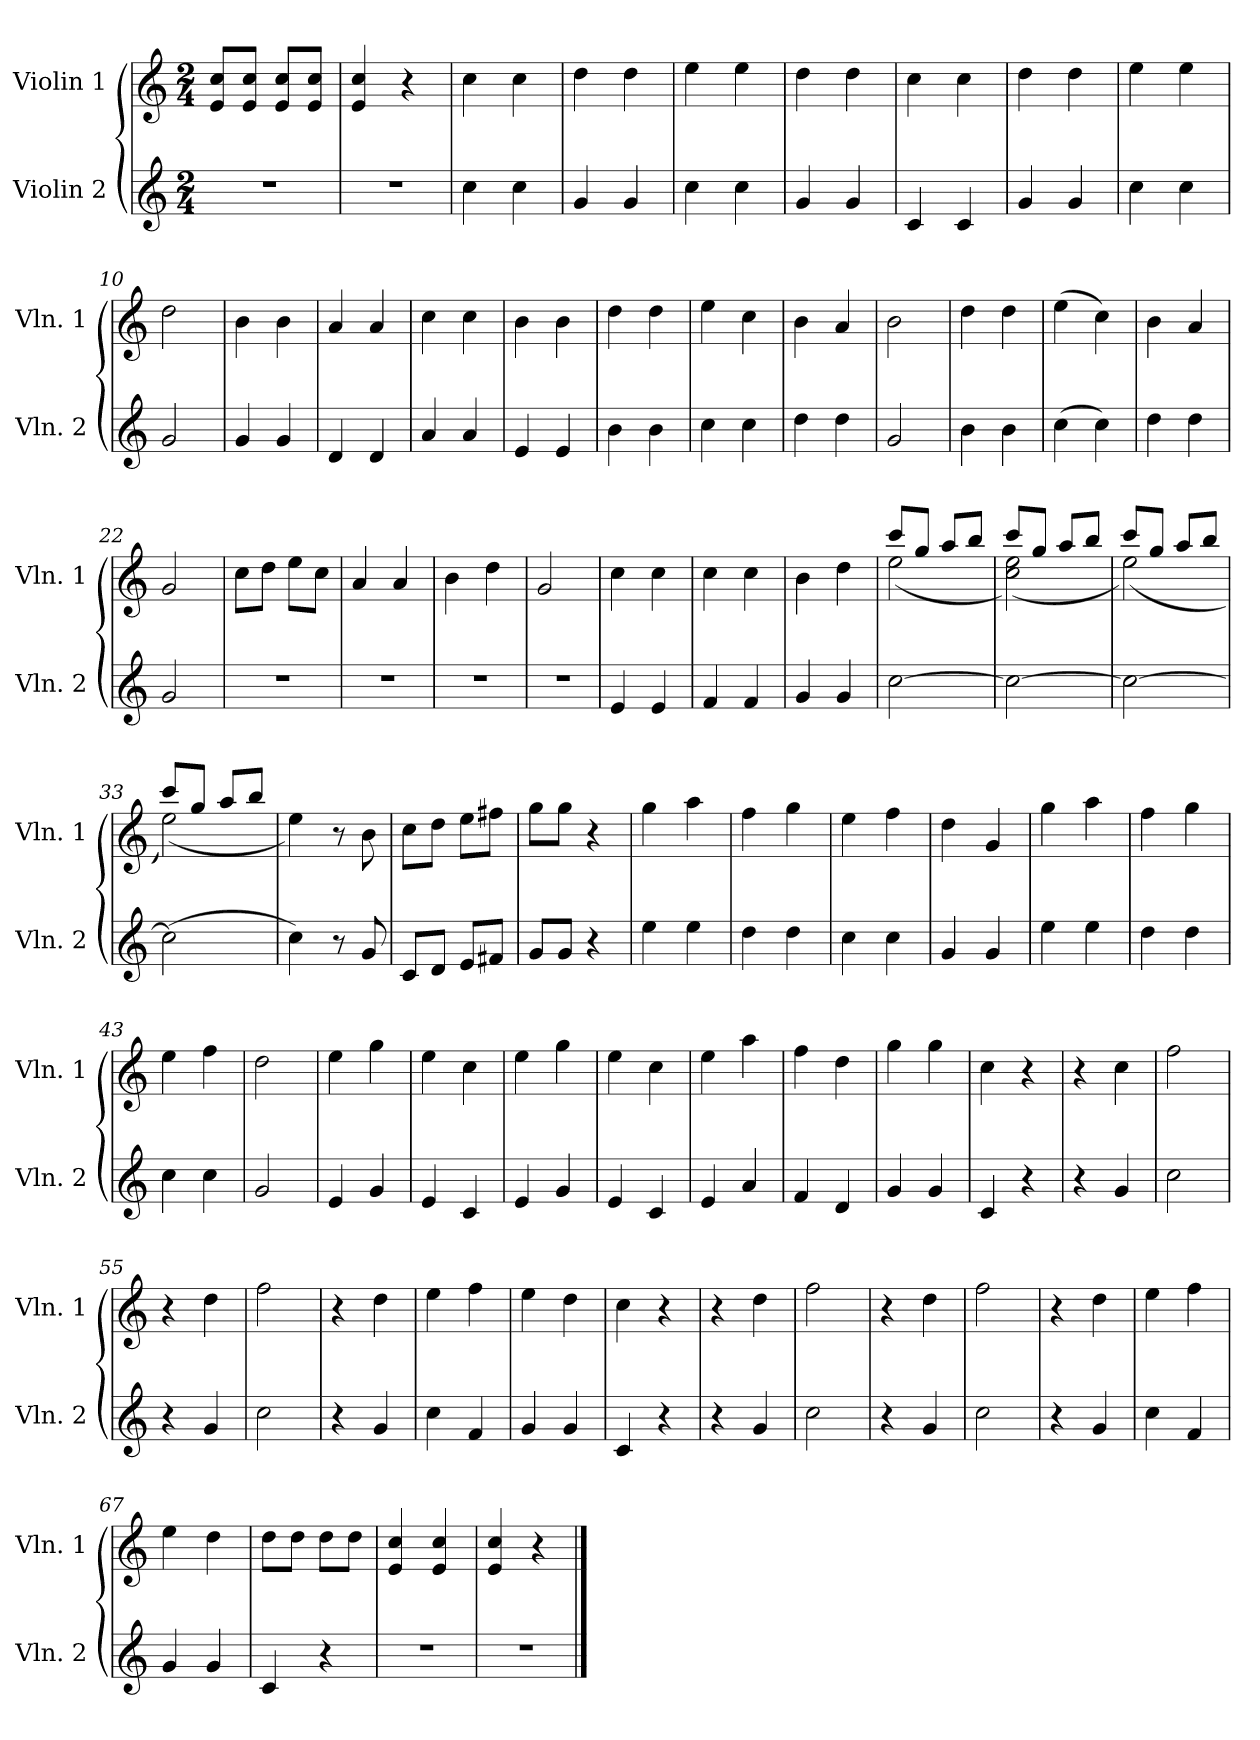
**kern	**kern
*part2	*part1
*staff2	*staff1
*I"Violin 2	*I"Violin 1
*I'Vln. 2	*I'Vln. 1
*clefG2	*clefG2
*k[]	*k[]
*M2/4	*M2/4
=1	=1
2r	8e/ 8cc/L
.	8e/ 8cc/J
.	8e/ 8cc/L
.	8e/ 8cc/J
=2	=2
2r	4e/ 4cc/
.	4r
=3	=3
4cc\	4cc\
4cc\	4cc\
=4	=4
4g/	4dd\
4g/	4dd\
=5	=5
4cc\	4ee\
4cc\	4ee\
=6	=6
4g/	4dd\
4g/	4dd\
=7	=7
4c/	4cc\
4c/	4cc\
=8	=8
4g/	4dd\
4g/	4dd\
=9	=9
4cc\	4ee\
4cc\	4ee\
=10	=10
2g/	2dd\
!!LO:LB:g=z
=11	=11
4g/	4b\
4g/	4b\
=12	=12
4d/	4a/
4d/	4a/
=13	=13
4a/	4cc\
4a/	4cc\
=14	=14
4e/	4b\
4e/	4b\
=15	=15
4b\	4dd\
4b\	4dd\
=16	=16
4cc\	4ee\
4cc\	4cc\
=17	=17
4dd\	4b\
4dd\	4a/
=18	=18
2g/	2b\
=19	=19
4b\	4dd\
4b\	4dd\
=20	=20
(>4cc\	(>4ee\
4cc\)	4cc\)
=21	=21
4dd\	4b\
4dd\	4a/
!!LO:LB:g=z
=22	=22
2g/	2g/
=23	=23
2r	8cc\L
.	8dd\J
.	8ee\L
.	8cc\J
=24	=24
2r	4a/
.	4a/
=25	=25
2r	4b\
.	4dd\
=26	=26
2r	2g/
=27	=27
4e/	4cc\
4e/	4cc\
=28	=28
4f/	4cc\
4f/	4cc\
=29	=29
4g/	4b\
4g/	4dd\
=30	=30
*	*^
[2cc\	8ccc/L	(<2ee\
.	8gg/J	.
.	8aa/L	.
.	8bb/J	.
=31	=31	=31
2cc\_	8ccc/L	(<2cc\ 2ee\)
.	8gg/J	.
.	8aa/L	.
.	8bb/J	.
!!LO:LB:g=z	!!
=32	=32	=32
2cc\_	8ccc/L	(<2ee\)
.	8gg/J	.
.	8aa/L	.
.	8bb/J	.
=33	=33	=33
(>2cc\]	8ccc/L	(<2ee\)
.	8gg/J	.
.	8aa/L	.
.	8bb/J	.
=34	=34	=34
4cc\)	4ryy	4ee\)
8r	4ryy	8r
8g/	.	8b\
*	*v	*v
=35	=35
8c/L	8cc\L
8d/J	8dd\J
8e/L	8ee\L
8f#X/J	8ff#X\J
=36	=36
8g/L	8gg\L
8g/J	8gg\J
4r	4r
=37	=37
4ee\	4gg\
4ee\	4aa\
=38	=38
4dd\	4ff\
4dd\	4gg\
=39	=39
4cc\	4ee\
4cc\	4ff\
=40	=40
4g/	4dd\
4g/	4g/
!!LO:LB:g=z
=41	=41
4ee\	4gg\
4ee\	4aa\
=42	=42
4dd\	4ff\
4dd\	4gg\
=43	=43
4cc\	4ee\
4cc\	4ff\
=44	=44
2g/	2dd\
=45	=45
4e/	4ee\
4g/	4gg\
=46	=46
4e/	4ee\
4c/	4cc\
=47	=47
4e/	4ee\
4g/	4gg\
=48	=48
4e/	4ee\
4c/	4cc\
=49	=49
4e/	4ee\
4a/	4aa\
=50	=50
4f/	4ff\
4d/	4dd\
=51	=51
4g/	4gg\
4g/	4gg\
!!LO:PB:g=z
=52	=52
4c/	4cc\
4r	4r
=53	=53
4r	4r
4g/	4cc\
=54	=54
2cc\	2ff\
=55	=55
4r	4r
4g/	4dd\
=56	=56
2cc\	2ff\
=57	=57
4r	4r
4g/	4dd\
=58	=58
4cc\	4ee\
4f/	4ff\
=59	=59
4g/	4ee\
4g/	4dd\
=60	=60
4c/	4cc\
4r	4r
=61	=61
4r	4r
4g/	4dd\
=62	=62
2cc\	2ff\
!!LO:PB:g=z
=63	=63
4r	4r
4g/	4dd\
=64	=64
2cc\	2ff\
=65	=65
4r	4r
4g/	4dd\
=66	=66
4cc\	4ee\
4f/	4ff\
=67	=67
4g/	4ee\
4g/	4dd\
=68	=68
4c/	8dd\L
.	8dd\J
4r	8dd\L
.	8dd\J
=69	=69
2r	4e/ 4cc/
.	4e/ 4cc/
=70	=70
2r	4e/ 4cc/
.	4r
==	==
*-	*-
